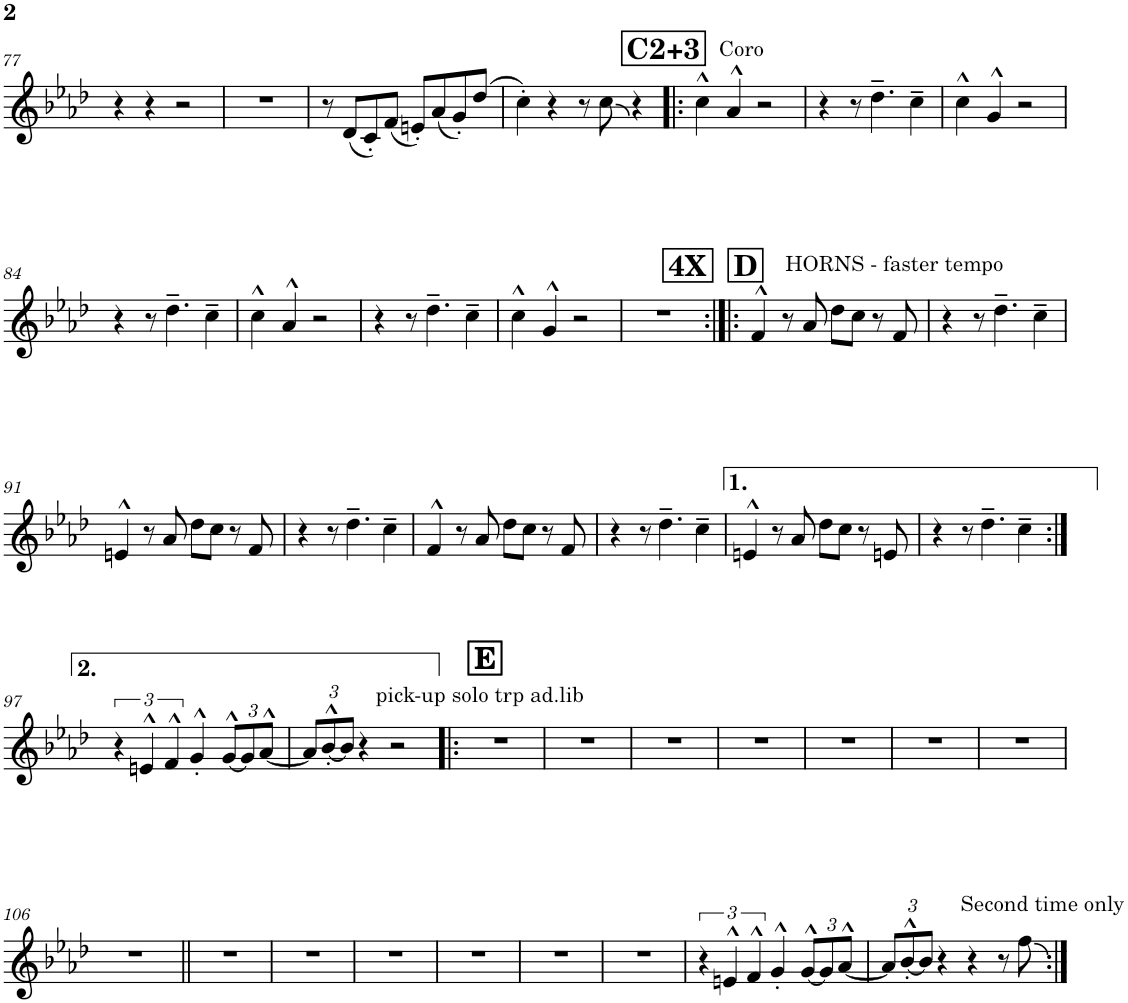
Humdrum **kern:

**kern
*part1
*staff1
*I"Piano
*I'Pno.
!!LO:PB:g=z
*clefG2
*k[b-e-a-d-]
*M4/4
*met(c)
=77
4r
4r
2r
=78
1r
=79
8r
(8d-/L
8c'/)
(8f/J
8en'/L)
(8a-/
8g'/)
(8dd-/J
=80
4cc'\)
4r
8r
8cc\
4r
!!LO:REH:place=s1:a:B:cj:fs=14:t=C2+3
=81!|:
4cc^^\
!LO:TX:a:t=Coro
4a-^^/
2r
=82
4r
8r
4.dd-~\
4cc~\
=83
4cc^^\
4g^^/
2r
!!LO:LB:g=z
=84
4r
8r
4.dd-~\
4cc~\
=85
4cc^^\
4a-^^/
2r
=86
4r
8r
4.dd-~\
4cc~\
=87
4cc^^\
4g^^/
2r
!!LO:REH:place=s1:a:B:cj:fs=14:t=4X:qo=3
=88
1r
!!LO:REH:place=s1:a:B:cj:fs=14:t=D
=89:|!|:
4f^^/
!LO:TX:a:t=HORNS - faster tempo
8r
8a-/
8dd-\L
8cc\J
8r
8f/
=90
4r
8r
4.dd-~\
4cc~\
!!LO:LB:g=z
=91
4en^^/
8r
8a-/
8dd-\L
8cc\J
8r
8f/
=92
4r
8r
4.dd-~\
4cc~\
=93
4f^^/
8r
8a-/
8dd-\L
8cc\J
8r
8f/
=94
4r
8r
4.dd-~\
4cc~\
=95
4en^^/
8r
8a-/
8dd-\L
8cc\J
8r
8en/
=96
4r
8r
4.dd-~\
4cc~\
!!LO:LB:g=z
=97:|!
6r
6en^^/
6f^^/
4g'^^/
*Xbrackettup
[12g^^/L
12g/]
[12a-^^/J
!!LO:REH:place=s1:a:B:cj:fs=14:t=E:qo=4
!!LO:REH:place=s1:a:B:cj:fs=14:t=E:qo=4
=98
*^
12a-/L]	4.ryy
[12b-'^^/	.
12b-/J]	.
4r	.
!	!LO:TX:a:t=pick-up solo trp ad.lib
.	2ryy
2r	.
.	8ryy
*v	*v
=99!|:
1r
=100
1r
=101
1r
=102
1r
=103
1r
=104
1r
=105
1r
!!LO:LB:g=z
=106
1r
=107||
1r
=108
1r
=109
1r
=110
1r
=111
1r
=112
1r
=113
*brackettup
6r
6en^^/
6f^^/
4g'^^/
*Xbrackettup
[12g^^/L
12g/]
[12a-^^/J
=114
*^
12a-/L]	4.ryy
[12b-'^^/	.
12b-/J]	.
4r	.
!	!LO:TX:a:t=Second time only
.	2ryy
4r	.
8r	.
8ff\	8ryy
*v	*v
=:|!
*-
